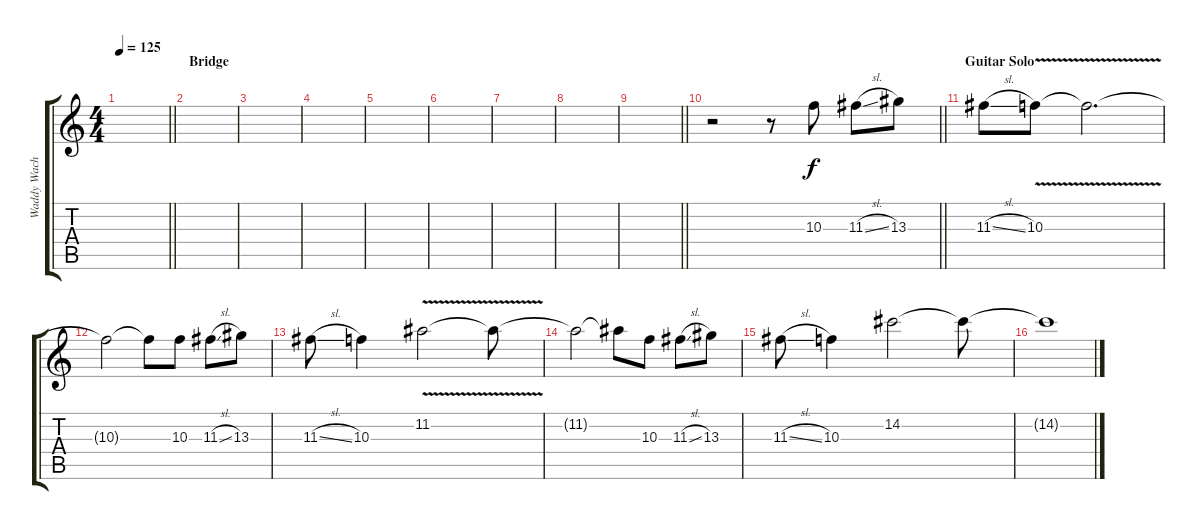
\track ("Waddy Wachtel - Lead Guitar" "Waddy Wach") {instrument electricguitarclean}
\staff {score tabs}
\tuning (E4 B3 G3 D3 A2 E2) {hide}
\ts (4 4)
\tempo 125
\clef g2
\barLineRight lightlight
\ks c
|
\section ("" "Bridge")
|
|
|
|
|
|
|
\barLineRight lightlight
|
\barLineRight lightlight
r.2 r.8 10.3.8 11.3{sl}.8 13.3.8 |
\section ("" "Guitar Solo")
11.3{sl}.8 10.3{v}.8 10.3{t}.2{d} |
10.3{t}.2 10.3{t}.8 10.3.8 11.3{sl}.8 13.3.8 |
11.3{sl}.8 10.3.4 11.2{v}.2 11.2{t}.8 |
11.2{t}.2 11.2{t}.8 10.3.8 11.3{sl}.8 13.3.8 |
11.3{sl}.8 10.3.4 14.2.2 14.2{t}.8 |
14.2{t}.1
